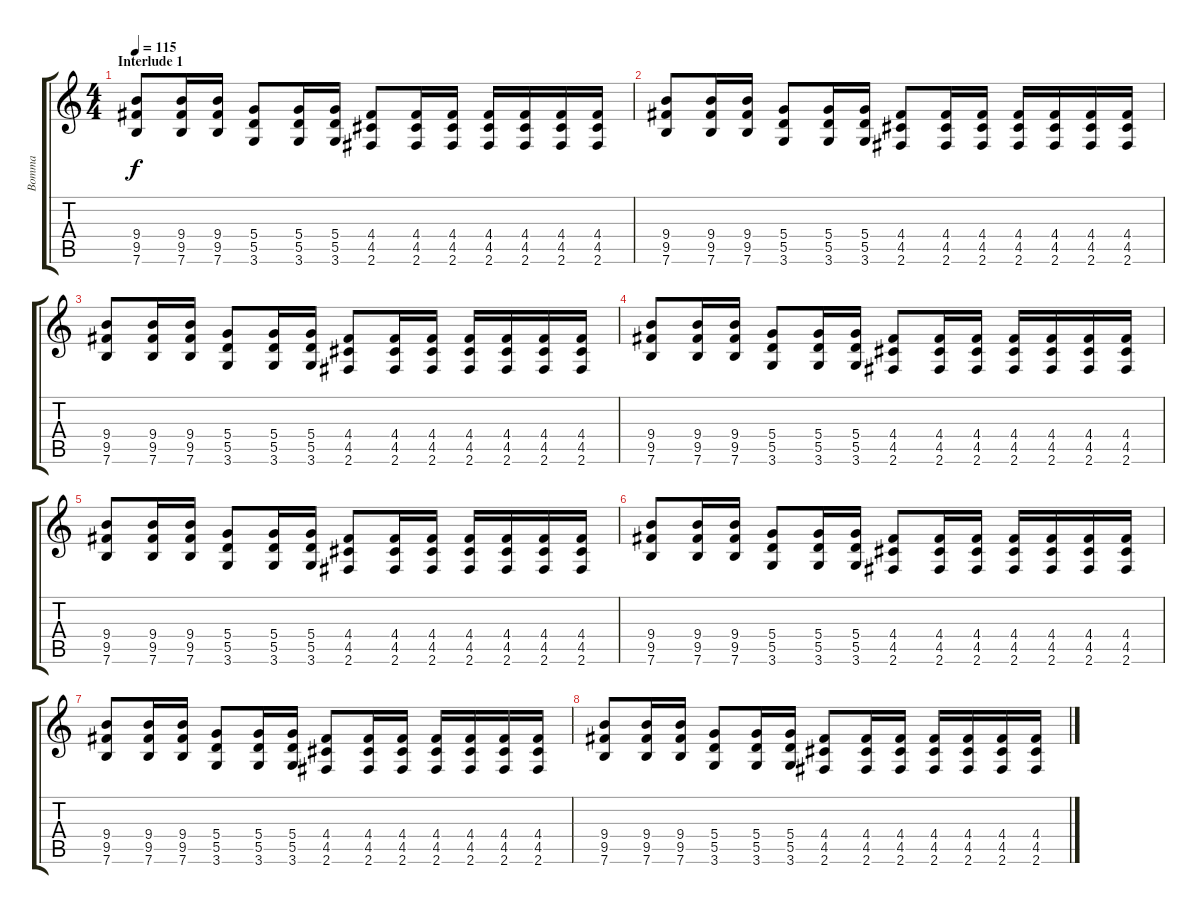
\track ("Bomma" "Bomma") {instrument distortionguitar}
\staff {score tabs}
\tuning (E4 B3 G3 D3 A2 E2) {hide}
\ts (4 4)
\section ("" "Interlude 1")
\tempo 115
\clef g2
\ks c
(9.4 9.5 7.6).8{dy f} (9.4 9.5 7.6).16 (9.4 9.5 7.6).16 (5.4 5.5 3.6).8 (5.4 5.5 3.6).16 (5.4 5.5 3.6).16 (4.4 4.5 2.6).8 (4.4 4.5 2.6).16 (4.4 4.5 2.6).16 (4.4 4.5 2.6).16 (4.4 4.5 2.6).16 (4.4 4.5 2.6).16 (4.4 4.5 2.6).16 |
(9.4 9.5 7.6).8 (9.4 9.5 7.6).16 (9.4 9.5 7.6).16 (5.4 5.5 3.6).8 (5.4 5.5 3.6).16 (5.4 5.5 3.6).16 (4.4 4.5 2.6).8 (4.4 4.5 2.6).16 (4.4 4.5 2.6).16 (4.4 4.5 2.6).16 (4.4 4.5 2.6).16 (4.4 4.5 2.6).16 (4.4 4.5 2.6).16 |
(9.4 9.5 7.6).8 (9.4 9.5 7.6).16 (9.4 9.5 7.6).16 (5.4 5.5 3.6).8 (5.4 5.5 3.6).16 (5.4 5.5 3.6).16 (4.4 4.5 2.6).8 (4.4 4.5 2.6).16 (4.4 4.5 2.6).16 (4.4 4.5 2.6).16 (4.4 4.5 2.6).16 (4.4 4.5 2.6).16 (4.4 4.5 2.6).16 |
(9.4 9.5 7.6).8 (9.4 9.5 7.6).16 (9.4 9.5 7.6).16 (5.4 5.5 3.6).8 (5.4 5.5 3.6).16 (5.4 5.5 3.6).16 (4.4 4.5 2.6).8 (4.4 4.5 2.6).16 (4.4 4.5 2.6).16 (4.4 4.5 2.6).16 (4.4 4.5 2.6).16 (4.4 4.5 2.6).16 (4.4 4.5 2.6).16 |
(9.4 9.5 7.6).8 (9.4 9.5 7.6).16 (9.4 9.5 7.6).16 (5.4 5.5 3.6).8 (5.4 5.5 3.6).16 (5.4 5.5 3.6).16 (4.4 4.5 2.6).8 (4.4 4.5 2.6).16 (4.4 4.5 2.6).16 (4.4 4.5 2.6).16 (4.4 4.5 2.6).16 (4.4 4.5 2.6).16 (4.4 4.5 2.6).16 |
(9.4 9.5 7.6).8 (9.4 9.5 7.6).16 (9.4 9.5 7.6).16 (5.4 5.5 3.6).8 (5.4 5.5 3.6).16 (5.4 5.5 3.6).16 (4.4 4.5 2.6).8 (4.4 4.5 2.6).16 (4.4 4.5 2.6).16 (4.4 4.5 2.6).16 (4.4 4.5 2.6).16 (4.4 4.5 2.6).16 (4.4 4.5 2.6).16 |
(9.4 9.5 7.6).8 (9.4 9.5 7.6).16 (9.4 9.5 7.6).16 (5.4 5.5 3.6).8 (5.4 5.5 3.6).16 (5.4 5.5 3.6).16 (4.4 4.5 2.6).8 (4.4 4.5 2.6).16 (4.4 4.5 2.6).16 (4.4 4.5 2.6).16 (4.4 4.5 2.6).16 (4.4 4.5 2.6).16 (4.4 4.5 2.6).16 |
(9.4 9.5 7.6).8 (9.4 9.5 7.6).16 (9.4 9.5 7.6).16 (5.4 5.5 3.6).8 (5.4 5.5 3.6).16 (5.4 5.5 3.6).16 (4.4 4.5 2.6).8 (4.4 4.5 2.6).16 (4.4 4.5 2.6).16 (4.4 4.5 2.6).16 (4.4 4.5 2.6).16 (4.4 4.5 2.6).16 (4.4 4.5 2.6).16
